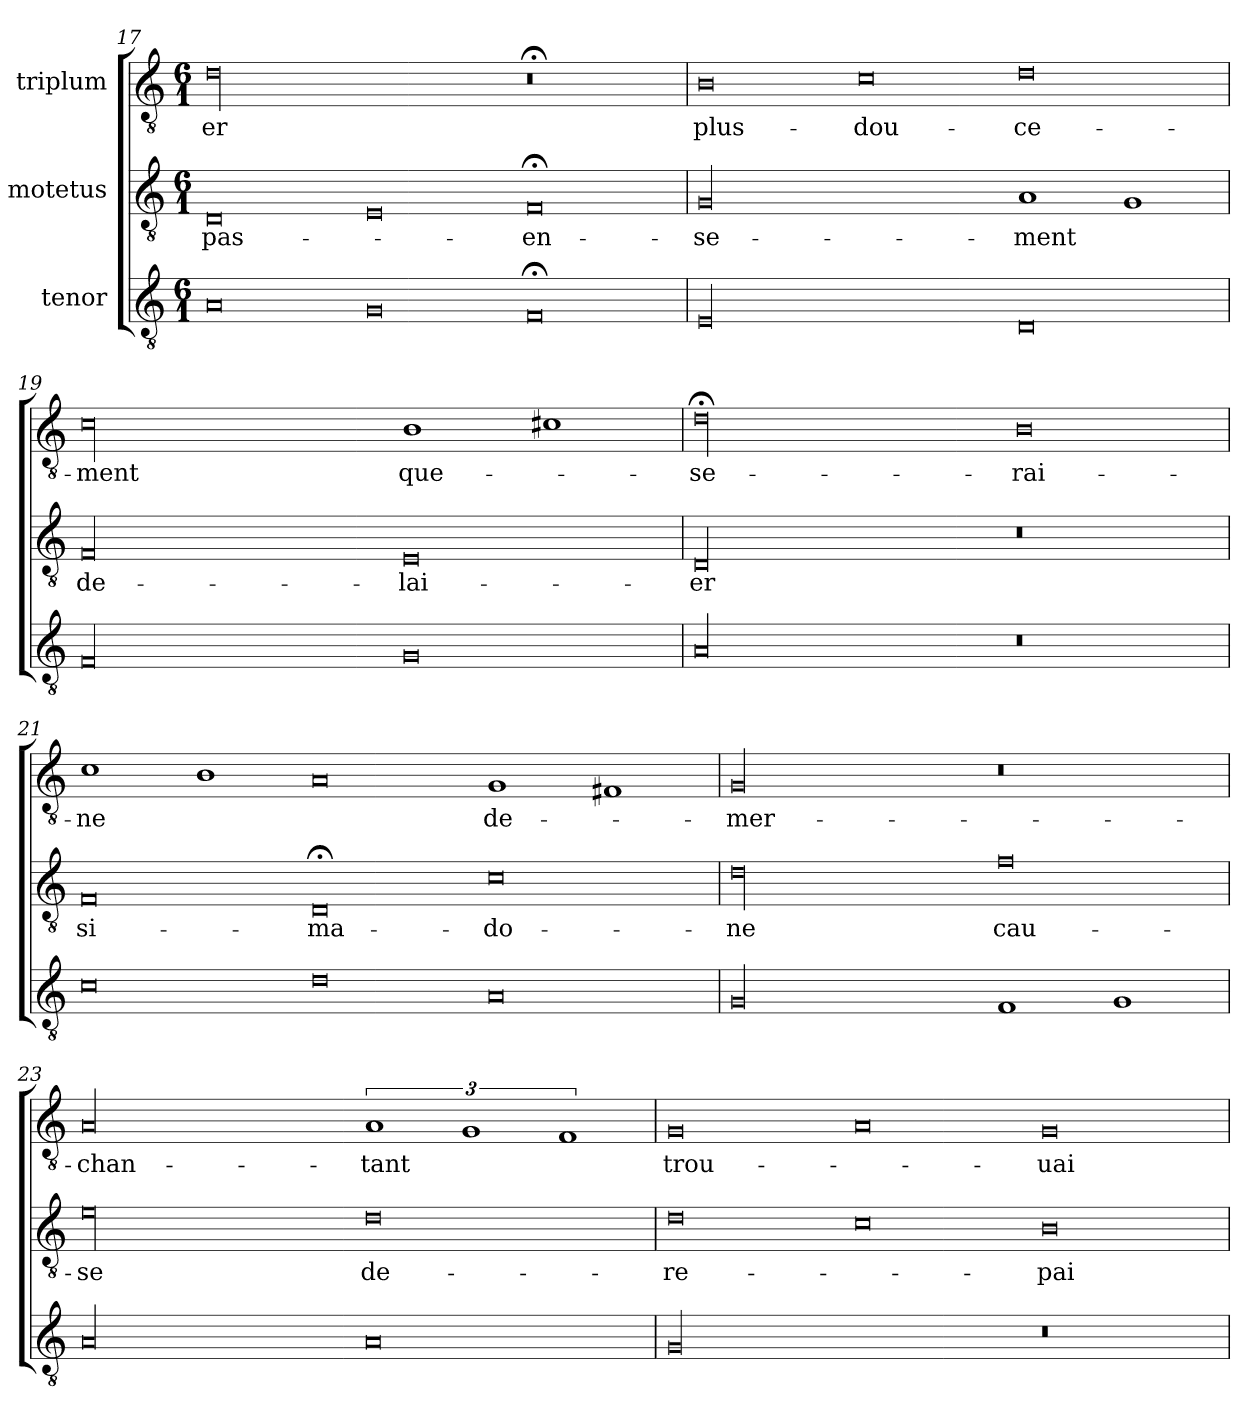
**kern	**kern	**text	**kern	**text
*part3	*part2	*part2	*part1	*part1
*staff3	*staff2	*staff2	*staff1	*staff1
*I"tenor	*I"motetus	*	*I"triplum	*
*clefGv2	*clefGv2	*	*clefGv2	*
*k[]	*k[]	*	*k[]	*
*C:	*C:	*	*C:	*
*M6/1	*M6/1	*	*M6/1	*
=17	=17	=17	=17	=17
0A/	0D/	pas-	00d\	-er
0G/	0E/	.	.	.
0F;</	0F;</	en-	0r;<	.
=18	=18	=18	=18	=18
00E/	00G/	-se-	0B\	plus-
.	.	.	0c\	dou-
0D/	1A/	-ment	0d\	-ce-
.	1G/	.	.	.
=19	=19	=19	=19	=19
00F/	00F/	de-	00c\	-ment
0G/	0E/	-lai-	1B\	que-
.	.	.	1c#X\	.
=20	=20	=20	=20	=20
00A/	00D/	-er	00d;<\	se-
0r	0r	.	0B\	-rai-
=21	=21	=21	=21	=21
0c\	0F/	si-	1c\	-ne
.	.	.	1B\	.
0d\	0D;</	ma-	0A/	.
0A/	0c\	do-	1G/	de-
.	.	.	1F#X/	.
=22	=22	=22	=22	=22
00G/	00d\	-ne	00G/	mer-
1F/	0f\	cau-	0r	.
1G/	.	.	.	.
=23	=23	=23	=23	=23
00A/	00e\	-se	00A/	chan-
0A/	0d\	de-	3%2A/	-tant
.	.	.	3%2G/	.
.	.	.	3%2F/	.
=24	=24	=24	=24	=24
00G/	0d\	re-	0G/	trou-
.	0c\	.	0A/	.
0r	0B\	-pai-	0G/	-uai
=	=	=	=	=
*-	*-	*-	*-	*-
